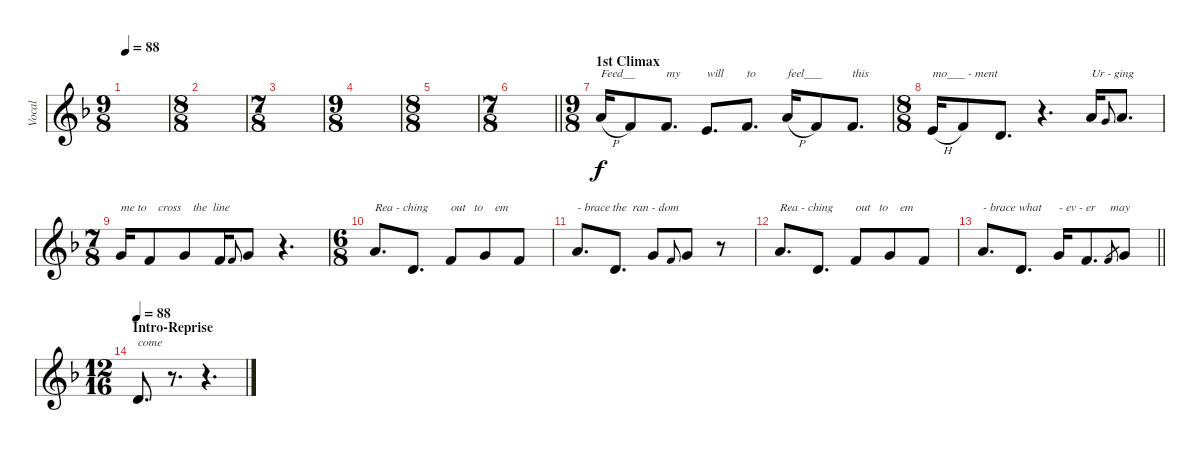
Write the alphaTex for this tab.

\track ("Vocal" "Vocal") {instrument tuba}
\staff {score}
\tuning (E4 B3 G3 D3 A2 E2) {hide}
\ts (9 8)
\tempo 88
\clef g2
\ks dminor
|
\ts (8 8)
|
\ts (7 8)
|
\ts (9 8)
|
\ts (8 8)
|
\ts (7 8)
\barLineRight lightlight
|
\ts (9 8)
\section ("" "1st Climax")
5.1{h}.16{txt "Feed__"} 1.1.8 1.1.8{d txt "my"} 0.1.8{d txt "will"} 1.1.8{d txt "to"} 5.1{h}.16{txt "feel___"} 1.1.8 1.1.8{d txt "this"} |
\ts (8 8)
0.1{h}.16{txt "mo___ - ment"} 1.1.8{beam merge} 3.2.8{d} r.4{d} 5.1.16{txt "Ur - ging"} 3.1.8{gr onbeat} 5.1.8{d} |
\ts (7 8)
3.1.16{txt "me to    cross    the  line"} 1.1.8{beam merge} 3.1.8{beam merge} 1.1.16 1.1.8{gr onbeat beam split} 3.1.8 r.4{d} |
\ts (6 8)
5.1.8{d txt "Rea - ching"} 3.2.8{d} 1.1.8{txt "out   to    em"} 3.1.8 1.1.8 |
5.1.8{d txt "- brace the  ran - dom"} 3.2.8{d} 3.1.8 1.1.8{gr onbeat} 3.1.8 r.8 |
5.1.8{d txt "Rea - ching"} 3.2.8{d} 1.1.8{txt "out   to    em"} 3.1.8 1.1.8 |
\barLineRight lightlight
5.1.8{d txt "- brace what"} 3.2.8{d} 3.1.16{txt "- ev - er     may"} 1.1.8{d} 1.1.8{gr} 3.1.8 |
\ts (12 16)
\section ("" "Intro-Reprise")
\tempo 88
3.2.8{d txt "come"} r.8{d} r.4{d}
